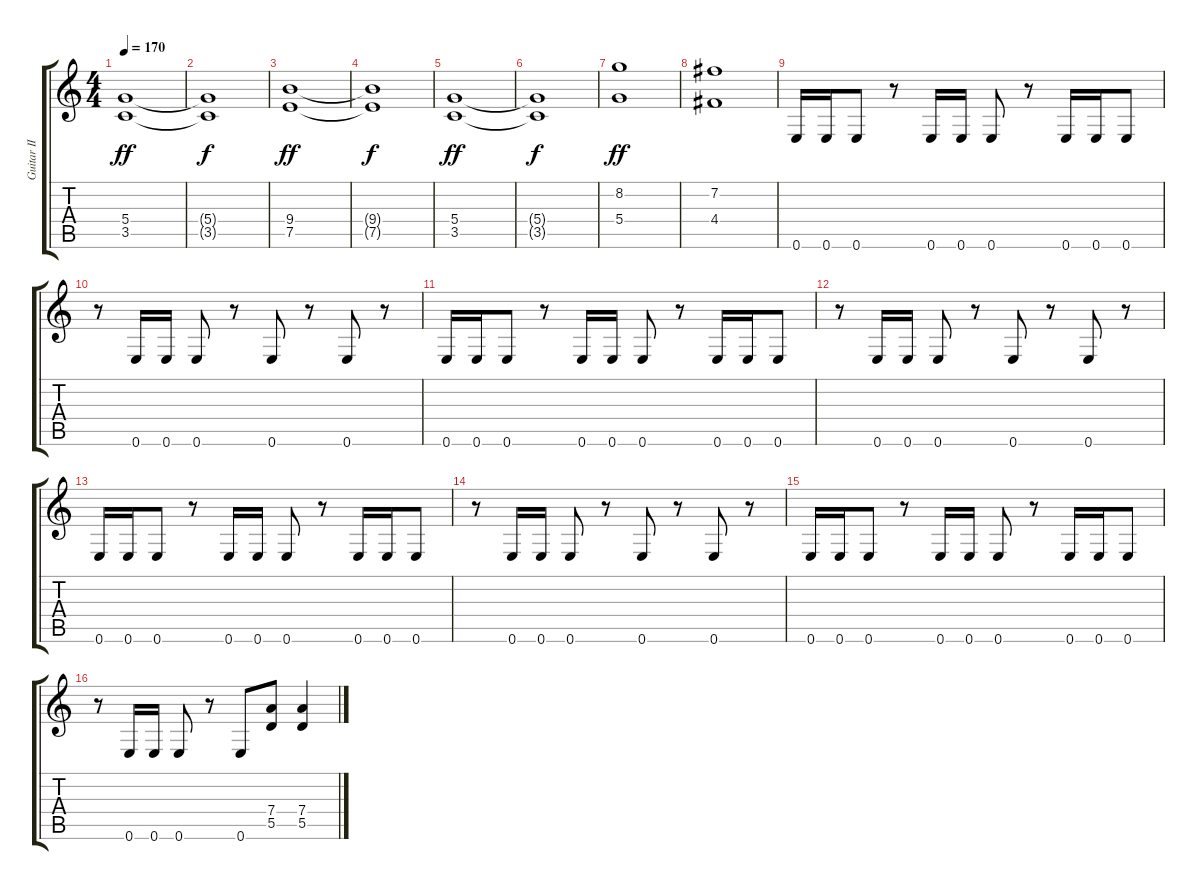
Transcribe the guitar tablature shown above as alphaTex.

\track ("Guitar II" "Guitar II") {instrument distortionguitar}
\staff {score tabs}
\tuning (E4 B3 G3 D3 A2 E2) {hide}
\ts (4 4)
\tempo 170
\clef g2
\ks c
(5.4 3.5).1{dy ff} |
(5.4{t} 3.5{t}).1{dy f} |
(9.4 7.5).1{dy ff} |
(9.4{t} 7.5{t}).1{dy f} |
(5.4 3.5).1{dy ff} |
(5.4{t} 3.5{t}).1{dy f} |
(8.2 5.4).1{dy ff} |
(7.2 4.4).1 |
0.6.16 0.6.16 0.6.8 r.8 0.6.16 0.6.16 0.6.8 r.8 0.6.16 0.6.16 0.6.8 |
r.8 0.6.16 0.6.16 0.6.8 r.8 0.6.8 r.8 0.6.8 r.8 |
0.6.16 0.6.16 0.6.8 r.8 0.6.16 0.6.16 0.6.8 r.8 0.6.16 0.6.16 0.6.8 |
r.8 0.6.16 0.6.16 0.6.8 r.8 0.6.8 r.8 0.6.8 r.8 |
0.6.16 0.6.16 0.6.8 r.8 0.6.16 0.6.16 0.6.8 r.8 0.6.16 0.6.16 0.6.8 |
r.8 0.6.16 0.6.16 0.6.8 r.8 0.6.8 r.8 0.6.8 r.8 |
0.6.16 0.6.16 0.6.8 r.8 0.6.16 0.6.16 0.6.8 r.8 0.6.16 0.6.16 0.6.8 |
r.8 0.6.16 0.6.16 0.6.8 r.8 0.6.8 (7.4 5.5).8 (7.4 5.5).4
